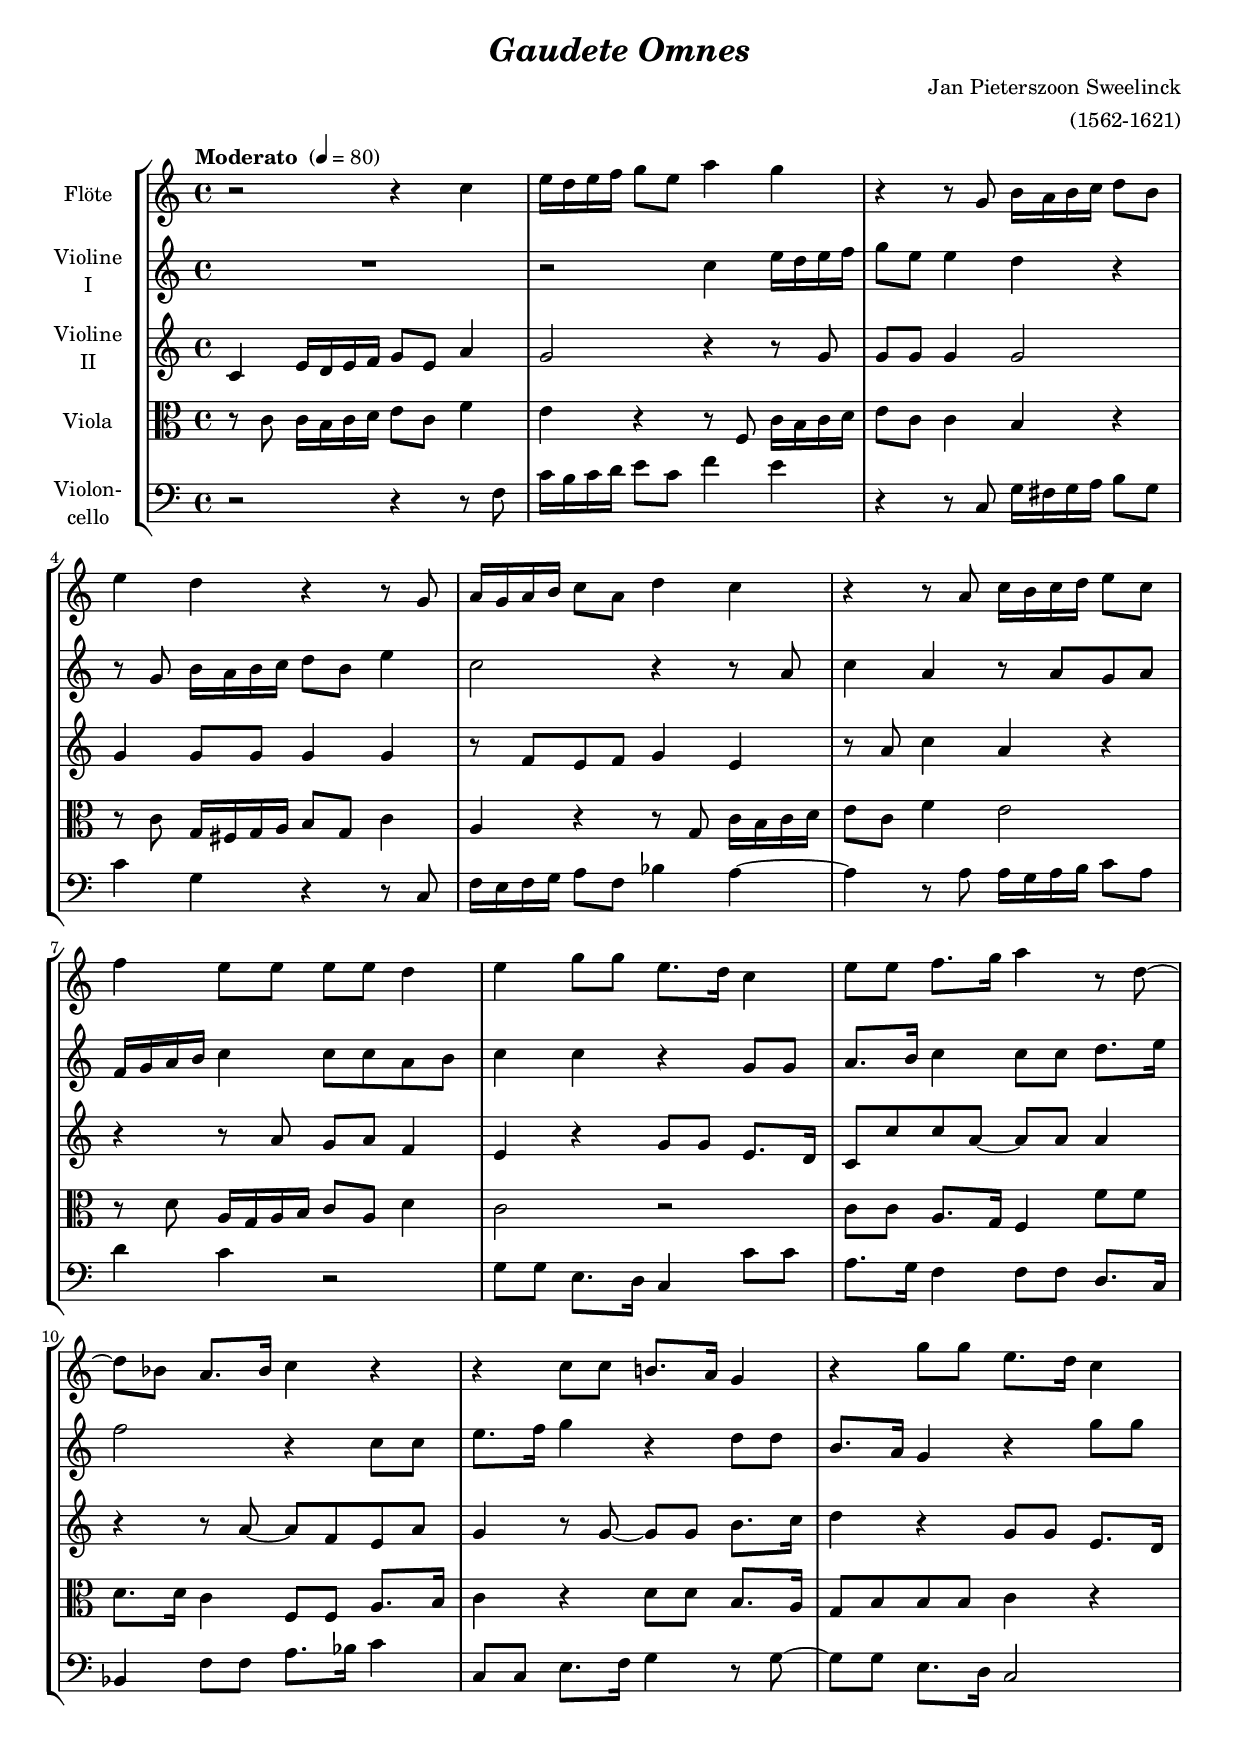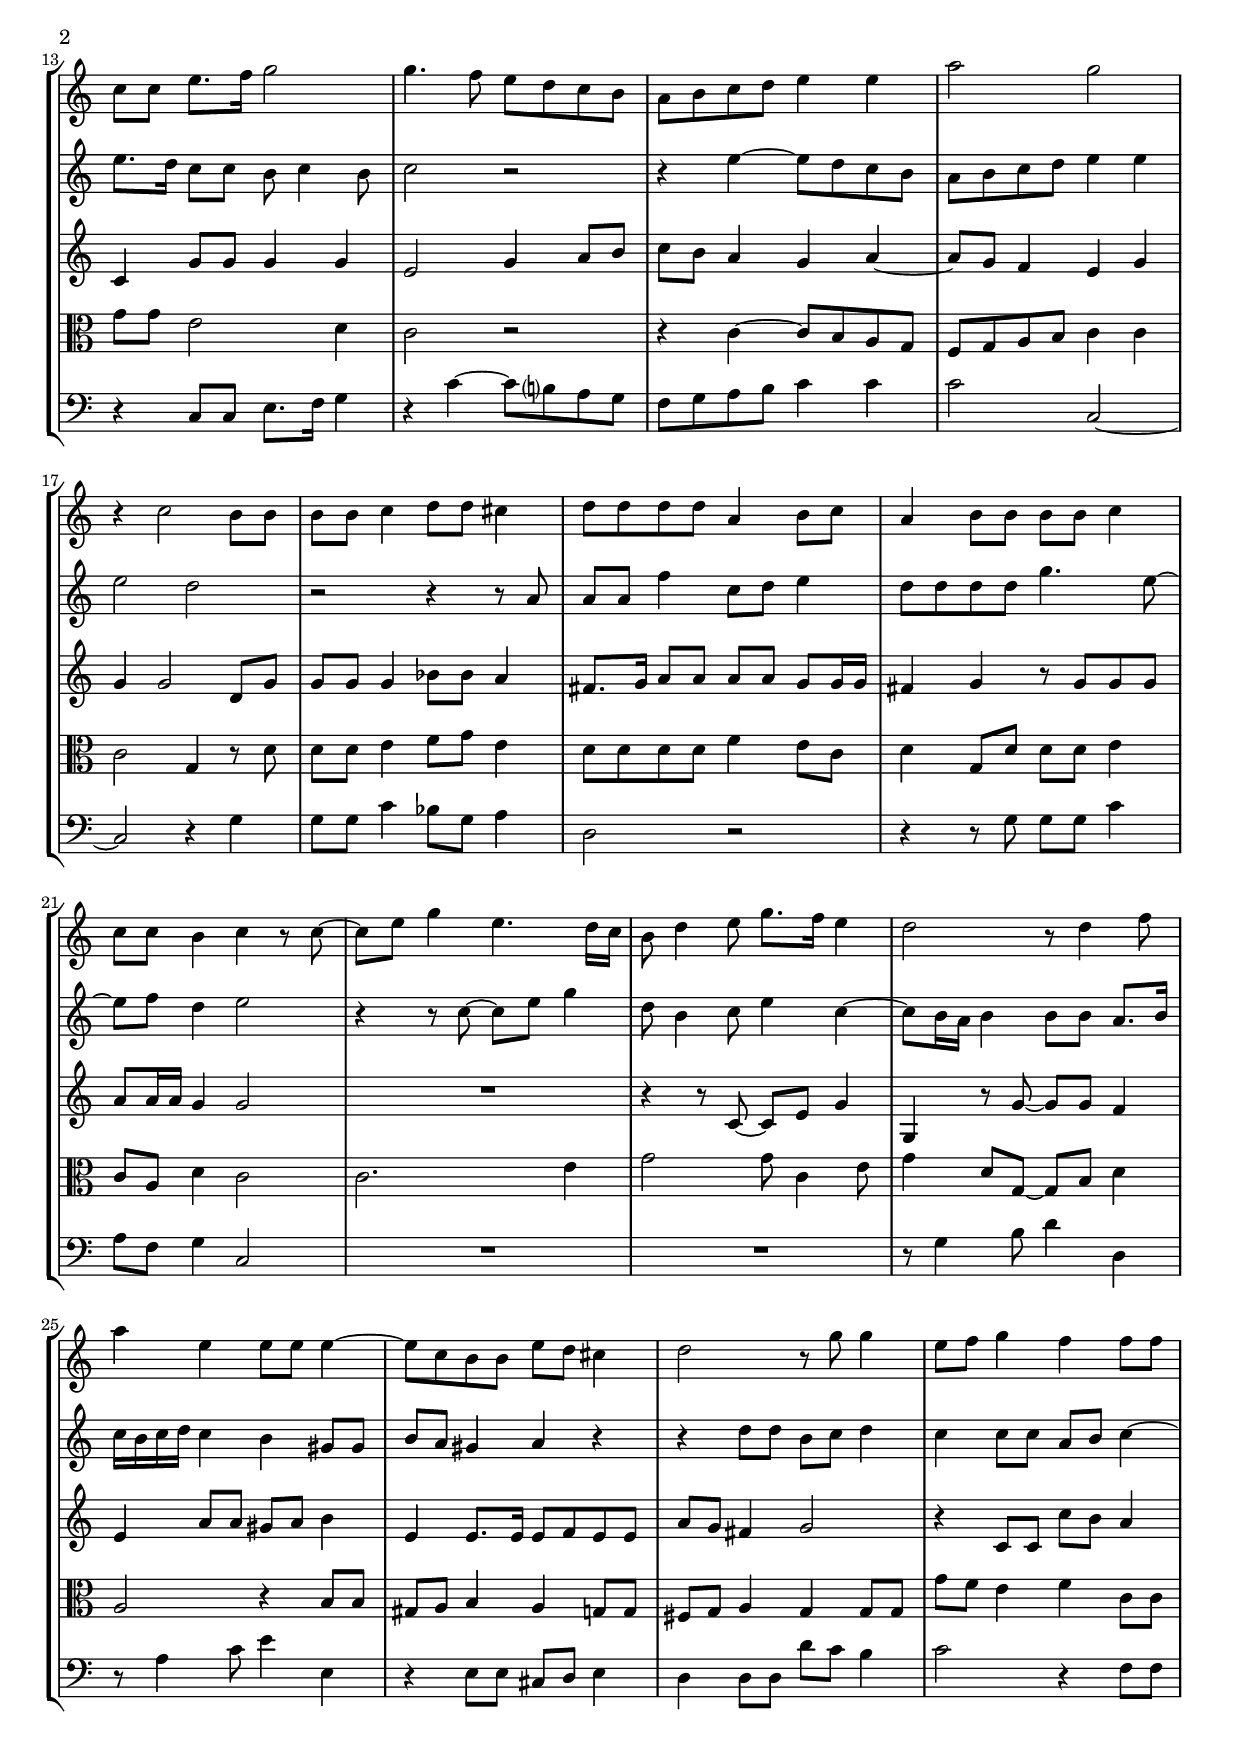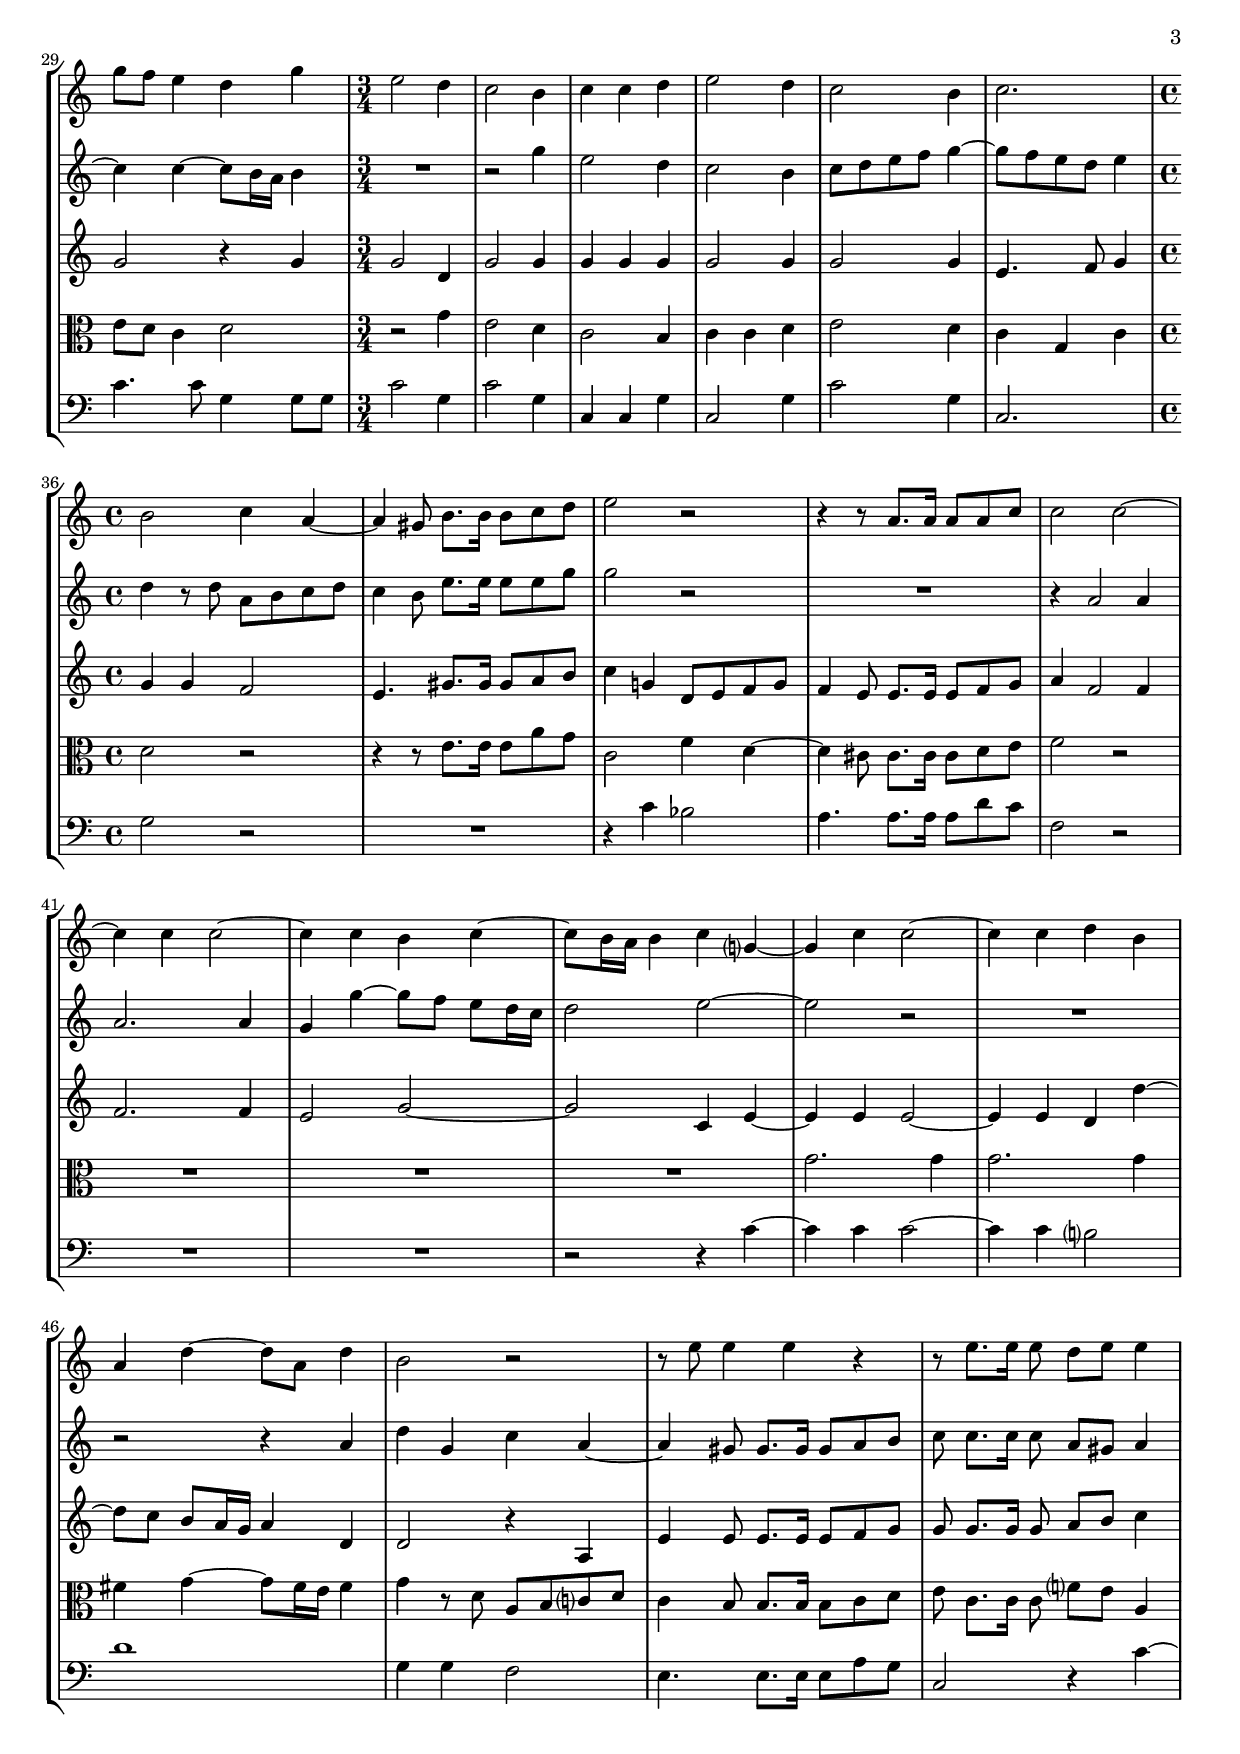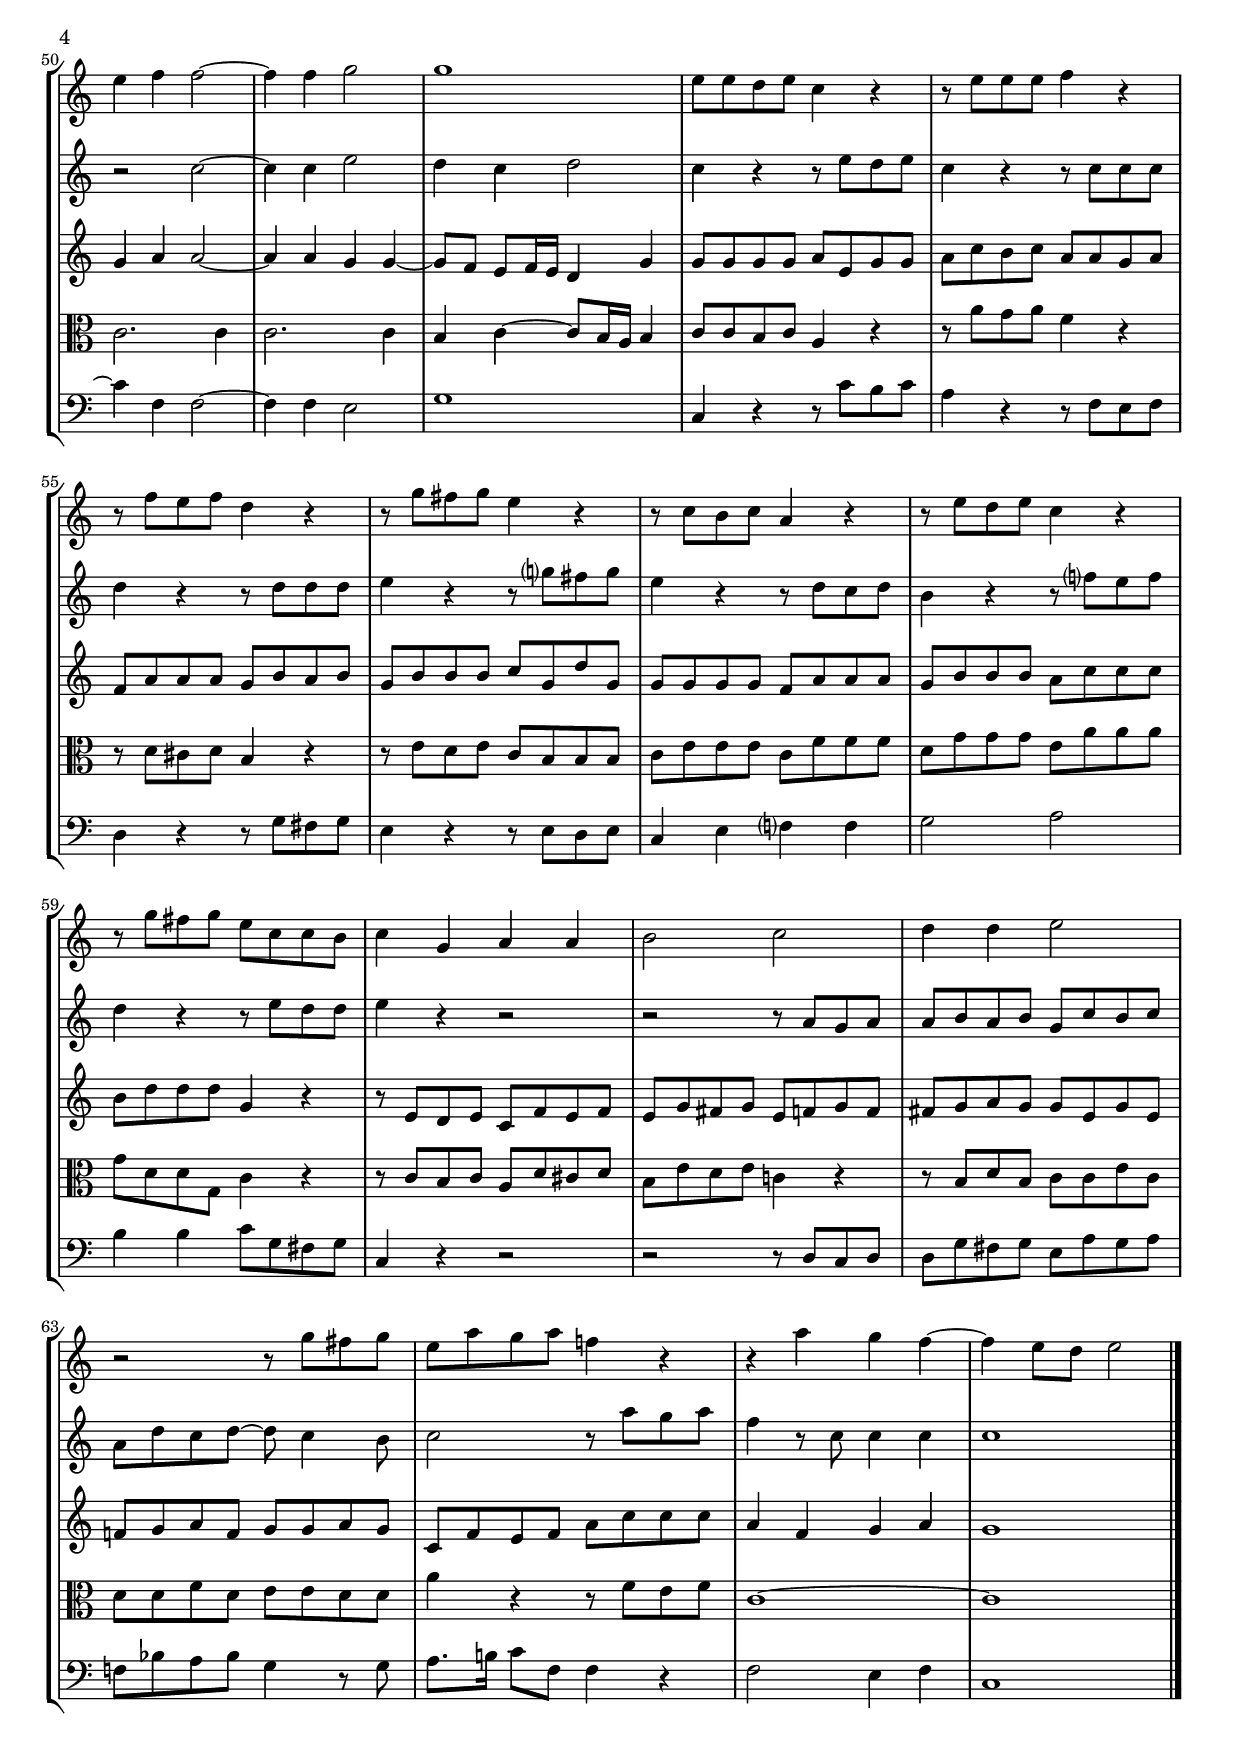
\version "2.18.2"
\include "deutsch.ly"
  
#(set-global-staff-size 18.1)

\header {
  title     = \markup \bold \italic "Gaudete Omnes"
  composer  = "Jan Pieterszoon Sweelinck"
  arranger  = "(1562-1621)"
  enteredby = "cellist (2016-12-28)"
%  piece     = ""
}

voiceconsts = {
  \key c \major
  \time 4/4
% \numericTimeSignature
  \compressFullBarRests
  \tempo "Moderato " 4=80
}

mifl = "flute"
mist = "string ensemble 1"
%minstr = "accordion"
miba = "bassoon"
%milo = "drawbar organ"
milo = "harpsichord"

va = \relative c'' {
  \voiceconsts
  \clef "treble"

  r2 r4 c
  e16 d e f g8 e a4 g
  r r8 g, h16 a h c d8 h
  e4 d r r8 g,
  a16 g a h c8 a d4 c
  r r8 a c16 h c d e8 c

  f4 e8 e e e d4
  e g8 g e8. d16 c4
  e8 e f8. g16 a4 r8 d,~
  d b a8. b16 c4 r
  r c8 c h!8. a16 g4
  r g'8 g e8. d16 c4

  c8 c e8. f16 g2
  g4. f8 e d c h
  a h c d e4 e
  a2 g
  r4 c,2 h8 h
  h h c4 d8 d cis4
  d8 d d d a4 h8 c

  a4 h8 h h h c4
  c8 c h4 c r8 c~
  c e g4 e4. d16 c
  h8 d4 e8 g8. f16 e4
  d2 r8 d4 f8
  a4 e e8 e e4~
  e8 c h h e d cis4

  d2 r8 g g4
  e8 f g4 f f8 f
  g f e4 d g \time 3/4
  e2 d4
  c2 h4
  c c d
  e2 d4
  c2 h4
  c2. \time 4/4
  h2 c4 a~

  a gis8 h8.[ h16] h8 c d
  e2 r
  r4 r8 a,8.[ a16] a8 a c
  c2 c~
  c4 c c2~
  c4 c h c~
  c8 h16 a h4 c g?~
  g c c2~

  c4 c d h
  a d~ d8 a d4
  h2 r
  r8 e e4 e r
  r8 e8.[ e16] e8 d e e4
  e f f2~
  f4 f g2
  g1
  e8 e d e c4 r

  r8 e e e f4 r
  r8 f e f d4 r
  r8 g fis g e4 r
  r8 c h c a4 r
  r8 e' d e c4 r
  r8 g' fis g e c c h

  c4 g a a
  h2 c
  d4 d e2
  r r8 g fis g
  e a g a f!4 r
  r a g f~
  f e8 d e2 \bar "|."
}

vb = \relative c'' {
  \voiceconsts
  \clef "treble"

  R1
  r2 c4 e16 d e f
  g8 e e4 d r
  r8 g, h16 a h c d8 h e4
  c2 r4 r8 a
  c4 a r8 a g a
  f16 g a h c4 c8 c a h

  c4 c r g8 g
  a8. h16 c4 c8 c d8. e16
  f2 r4 c8 c
  e8. f16 g4 r d8 d
  h8. a16 g4 r g'8 g
  e8. d16 c8 c h c4 h8
  c2 r

  r4 e~ e8 d c h
  a h c d e4 e
  e2 d
  r r4 r8 a
  a a f'4 c8 d e4
  d8 d d d g4. e8~
  e f d4 e2

  r4 r8 c~ c e g4
  d8 h4 c8 e4 c~
  c8 h16 a h4 h8 h a8. h16
  c h c d c4 h gis8 gis
  h a gis4 a r
  r d8 d h c d4

  c c8 c a h c4~
  c c~ c8 h16 a h4 \time 3/4
  R2.
  r2 g'4
  e2 d4
  c2 h4
  c8 d e f g4~
  g8 f e d e4 \time 4/4

  d r8 d a h c d
  c4 h8 e8.[ e16] e8 e g
  g2 r
  R1
  r4 a,2 a4
  a2. a4
  g g'~ g8 f e d16 c
  d2 e~
  e r

  R1
  r2 r4 a,
  d g, c a~
  a gis8 gis8.[ gis16] gis8 a h
  c c8.[ c16] c8 a gis a4
  r2 c~
  c4 c e2
  d4 c d2

  c4 r r8 e d e
  c4 r r8 c c c
  d4 r r8 d d d
  e4 r r8 g? fis g
  e4 r r8 d c d
  h4 r r8 f'? e f
  d4 r r8 e d d

  e4 r r2
  r r8 a, g a
  a h a h g c h c
  a d c d~ d c4 h8
  c2 r8 a' g a
  f4 r8 c c4 c
  c1 \bar "|."
}

vc = \relative c' {
  \voiceconsts
  \clef "treble"

  c4 e16 d e f g8 e a4
  g2 r4 r8 g
  g g g4 g2
  g4 g8 g g4 g

  r8 f e f g4 e
  r8 a c4 a r
  r r8 a g a f4
  e r g8 g e8. d16

  c8 c' c a~ a a a4
  r r8 a~ a f e a
  g4 r8 g~ g g h8. c16
  d4 r g,8 g e8. d16
  c4 g'8 g g4 g

  e2 g4 a8 h
  c h a4 g a4~
  a8 g f4 e g
  g g2 d8 g
  g g g4 b8 b a4
  fis8. g16 a8 a a a g g16 g

  fis4 g r8 g g g
  a a16 a g4 g2
  R1
  r4 r8 c,~ c e g4
  g, r8 g'~ g g f4

  e a8 a gis a h4
  e, e8. e16 e8 f e e
  a g fis4 g2
  r4 c,8 c c' h a4
  g2 r4 g \time 3/4

  g2 d4
  g2 g4
  g g g
  g2 g4
  g2 g4
  e4. f8 g4 \time 4/4
  g g f2
  e4. gis8.[ gis16] gis8 a h

  c4 g! d8 e f g
  f4 e8 e8.[ e16] e8 f g
  a4 f2 f4
  f2. f4
  e2 g~
  g c,4 e~
  e e e2~
  e4 e d d'~

  d8 c h a16 g a4 d,
  d2 r4 a
  e' e8 e8.[ e16] e8 f g
  g g8.[ g16] g8 a h c4
  g a a2~
  a4 a g g~

  g8 f e f16 e d4 g
  g8 g g g a e g g
  a c h c a a g a
  f a a a g h a h
  g h h h c g d' g,

  g g g g f a a a
  g h h h a c c c
  h d d d g,4 r
  r8 e d e c f e f
  e g fis g e f g f

  fis g a g g e g e
  f! g a f g g a g
  c, f e f a c c c
  a4 f g a
  g1 \bar "|."
}

vd = \relative c' {
  \voiceconsts
  \clef "alto"

  r8 c c16 h c d e8 c f4
  e r r8 f, c'16 h c d
  e8 c c4 h r
  r8 c g16 fis g a h8 g c4
  a r r8 g c16 h c d

  e8 c f4 e2
  r8 d a16 g a h c8 a d4
  c2 r
  c8 c a8. g16 f4 f'8 f
  d8. d16 c4 f,8 f a8. h16
  c4 r d8 d h8. a16

  g8 h h h c4 r
  g'8 g e2 d4
  c2 r
  r4 c~ c8 h a g
  f g a h c4 c
  c2 g4 r8 d'
  d d e4 f8 g e4

  d8 d d d f4 e8 c
  d4 g,8 d' d d e4
  c8 a d4 c2
  c2. e4 g2 g8 c,4 e8
  g4 d8 g,~ g h d4
  a2 r4 h8 h

  gis a h4 a g8 g
  fis g a4 g g8 g
  g' f e4 f c8 c
  e d c4 d2 \time 3/4
  r2 g4
  e2 d4
  c2 h4
  c c d
  e2 d4

  c g c \time 4/4
  d2 r2
  r4 r8 e8.[ e16] e8 a g
  c,2 f4 d~
  d cis8 cis8.[ cis16] cis8 d e
  f2 r
  R1*3
  g2. g4
  g2. g4

  fis g~ g8 fis16 e fis4
  g r8 d a h c? d
  c4 h8 h8.[ h16] h8 c d
  e c8.[ c16] c8 f? e a,4
  c2. c4
  c2. c4
  h c~ c8 h16 a h4

  c8 c h c a4 r
  r8 a' g a f4 r
  r8 d cis d h4 r
  r8 e d e c h h h
  c e e e c f f f

  d g g g e a a a
  g d d g, c4 r
  r8 c h c a d cis d
  h e d e c!4 r

  r8 h d h c c e c
  d d f d e e d d
  a'4 r r8 f e f
  c1~
  c \bar "|."
}

ve = \relative c {
  \voiceconsts
  \clef "bass"

  r2 r4 r8 f
  c'16 h c d e8 c f4 e
  r r8 c, g'16 fis g a h8 g
  c4 g r r8 c,
  f16 e f g a8 f b4 a~

  a r8 a a16 g a h c8 a
  d4 c r2
  g8 g e8. d16 c4 c'8 c
  a8. g16 f4 f8 f d8. c16
  b4 f'8 f a8. b16 c4
  c,8 c e8. f16 g4 r8 g~

  g g e8. d16 c2
  r4 c8 c e8. f16 g4
  r c~ c8 h? a g
  f g a h c4 c
  c2 c,~
  c r4 g'
  g8 g c4 b8 g a4

  d,2 r
  r4 r8 g g g c4
  a8 f g4 c,2
  R1*2
  r8 g'4 h8 d4 d,
  r8 a'4 c8 e4 e,
  r e8 e cis d e4
  d d8 d d' c h4

  c2 r4 f,8 f
  c'4. c8 g4 g8 g \time 3/4
  c2 g4
  c2 g4
  c, c g'
  c,2 g'4
  c2 g4
  c,2. \time 4/4
  g'2 r
  R1
  r4 c b2

  a4. a8.[ a16] a8 d c
  f,2 r
  R1*2
  r2 r4 c'~
  c c c2~
  c4 c h?2
  d1
  g,4 g f2
  e4. e8.[ e16] e8 a g

  c,2 r4 c'~
  c f, f2~
  f4 f e2
  g1
  c,4 r r8 c' h c
  a4 r r8 f e f
  d4 r r8 g fis g

  e4 r r8 e d e
  c4 e f? f
  g2 a
  h4 h c8 g fis g
  c,4 r r2
  r r8 d c d

  d g fis g e a g a
  f! b a b g4 r8 g
  a8. h!16 c8 f, f4 r
  f2 e4 f
  c1 \bar "|."
}


music = \new StaffGroup <<
      \new Staff {
	\set Staff.midiInstrument = \mifl
	\set Staff.instrumentName = \markup \center-column { "Flöte" }
	\transpose c c { \va }
      }

      \new Staff {
	\set Staff.midiInstrument = \mist
	\set Staff.instrumentName = \markup \center-column { "Violine" "I" }
	\transpose c c { \vb }
      }

      \new Staff {
	\set Staff.midiInstrument = \mist
	\set Staff.instrumentName = \markup \center-column { "Violine" "II" }
	\transpose c c { \vc }
      }

      \new Staff {
	\set Staff.midiInstrument = \mist
	\set Staff.instrumentName = \markup \center-column { "Viola" }
	\transpose c c { \vd }
      }

      \new Staff {
	\set Staff.midiInstrument = \miba
	\set Staff.instrumentName = \markup \center-column { "Violon-" "cello" }
	\transpose c c { \ve }
      }
>>

\book {
  \score {
    \music
    \layout {}
  }

  \score {
    \unfoldRepeats \music

    \midi {
      \context {
        \Score
      }
    }
  }
}
